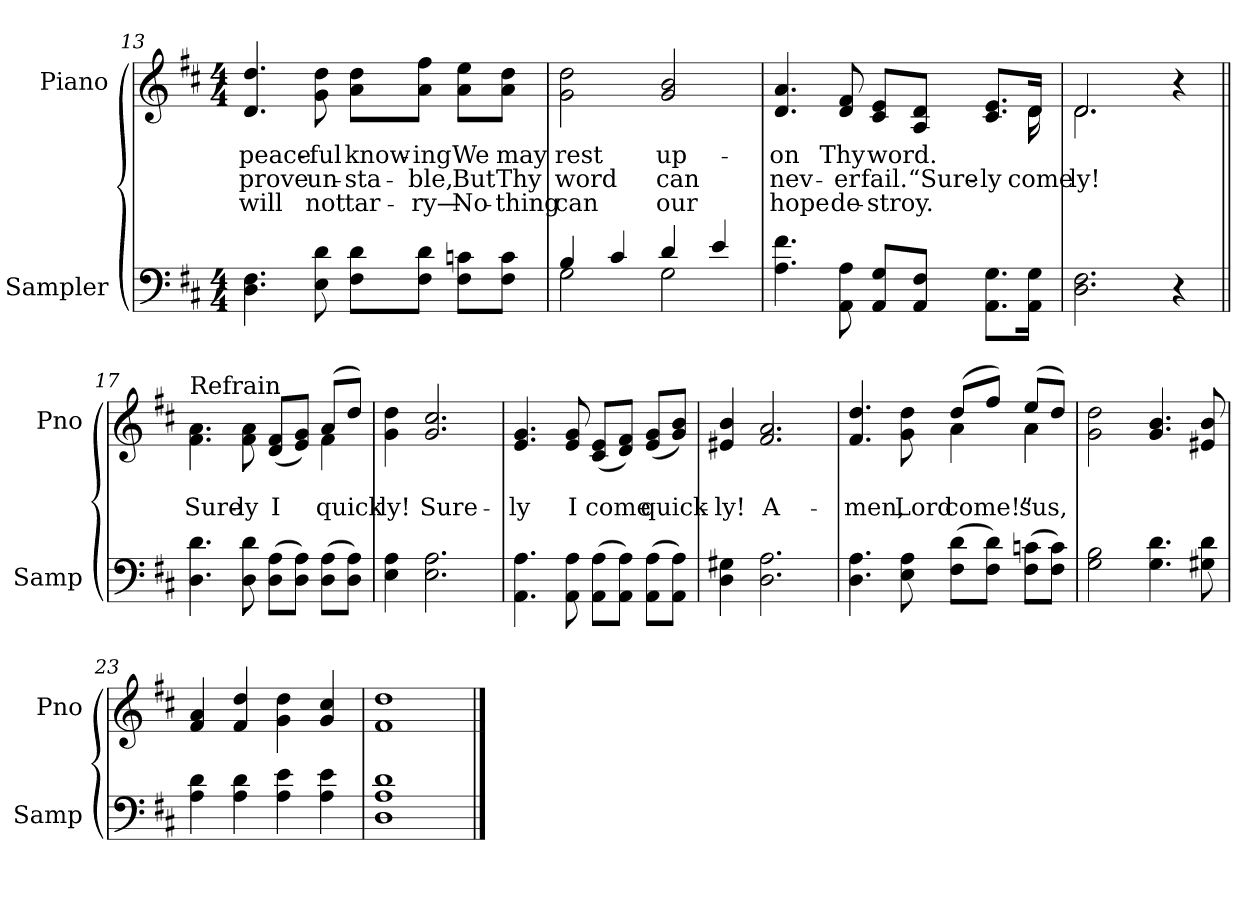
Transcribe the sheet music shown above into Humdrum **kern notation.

**kern	**kern	**text	**text	**text
*part2	*part1	*part1	*part1	*part1
*staff2	*staff1	*staff1	*staff1	*staff1
*I"Sampler	*I"Piano	*	*	*
*I'Samp	*I'Pno	*	*	*
*clefF4	*clefG2	*	*	*
*k[f#c#]	*k[f#c#]	*	*	*
*D:	*D:	*	*	*
*M4/4	*M4/4	*	*	*
=13	=13	=13	=13	=13
4.D 4.F#	4.d 4.dd	peace-	prove	will
8E 8d	8g 8dd	-ful	un-	not
8F#\ 8d\L	8a\ 8dd\L	know-	-sta-	tar-
8F#\ 8d\J	8a\ 8ff#\J	-ing	-ble,	-ry—
8F#\ 8cn\L	8a\ 8ee\L	We	But	No-
8F#\ 8c\J	8a\ 8dd\J	may	Thy	-thing
=14	=14	=14	=14	=14
*^	*	*	*	*
4B/	2G	2g 2dd	rest	word	can
4c#/	.	.	.	.	.
4d/	2G	2g 2b	up-	can	our
4e/	.	.	.	.	.
*v	*v	*	*	*	*
=15	=15	=15	=15	=15
*	*^	*	*	*
4.A 4.f#	4.d 4.a	2...ryy	-on	nev-	hope
8AA 8A	8d 8f#	.	Thy	-er	de-
8AA/ 8G/L	8c#/ 8e/L	.	word.	fail.	-stroy.
8AA/ 8F#/J	8A/ 8d/J	.	.	“Sure-	.
8.AA\ 8.G\L	8.c#/ 8.e/L	.	.	-ly	.
16AA\ 16G\Jk	16d/Jk	16d	.	come	.
=16	=16	=16	=16	=16	=16
2.D 2.F#	2.d/	2.d	.	-ly!	.
4r	4r	4ryy	.	.	.
=17||	=17||	=17||	=17||	=17||	=17||
!	!LO:TX:t=Refrain	!	!	!	!
4.D 4.d	4.f#\ 4.a\	2.ryy	.	Sure-	.
8D 8d	8f#\ 8a\	.	.	-ly	.
(8D\ 8A\L	(8d/ 8f#/L	.	.	I	.
8D\ 8A\J)	8e/ 8g/J)	.	.	.	.
(8D\ 8A\L	(8a/L	4f#	.	quick-	.
8D\ 8A\J)	8dd/J)	.	.	.	.
*	*v	*v	*	*	*
=18	=18	=18	=18	=18
4E 4A	4g 4dd	.	-ly!	.
2.E 2.A	2.g 2.cc#	.	Sure-	.
=19	=19	=19	=19	=19
4.AA 4.A	4.e 4.g	.	-ly	.
8AA 8A	8e 8g	.	I	.
(8AA\ 8A\L	(8c#/ 8e/L	.	come	.
8AA\ 8A\J)	8d/ 8f#/J)	.	.	.
(8AA\ 8A\L	(8e/ 8g/L	.	quick-	.
8AA\ 8A\J)	8g/ 8b/J)	.	.	.
=20	=20	=20	=20	=20
4D 4G#X	4e#X 4b	.	-ly!	.
2.D 2.A	2.f# 2.a	.	A-	.
=21	=21	=21	=21	=21
*	*^	*	*	*
4.D 4.A	4.f# 4.dd	2ryy	.	-men,	.
8E 8A	8g 8dd	.	.	Lord	.
(8F#\ 8d\L	(8dd/L	4a	.	come!”	.
8F#\ 8d\J)	8ff#/J)	.	.	.	.
(8F#\ 8cn\L	(8ee/L	4a	.	-sus,	.
8F#\ 8c\J)	8dd/J)	.	.	.	.
*	*v	*v	*	*	*
=22	=22	=22	=22	=22
2G 2B	2g 2dd	.	.	.
4.G 4.d	4.g 4.b	.	.	.
8G#X 8d	8e#X 8b	.	.	.
=23	=23	=23	=23	=23
4A 4d	4f# 4a	.	.	.
4A 4d	4f# 4dd	.	.	.
4A 4e	4g 4dd	.	.	.
4A 4e	4g 4cc#	.	.	.
=24	=24	=24	=24	=24
1D 1A 1d	1f# 1dd	.	.	.
==	==	==	==	==
*-	*-	*-	*-	*-
